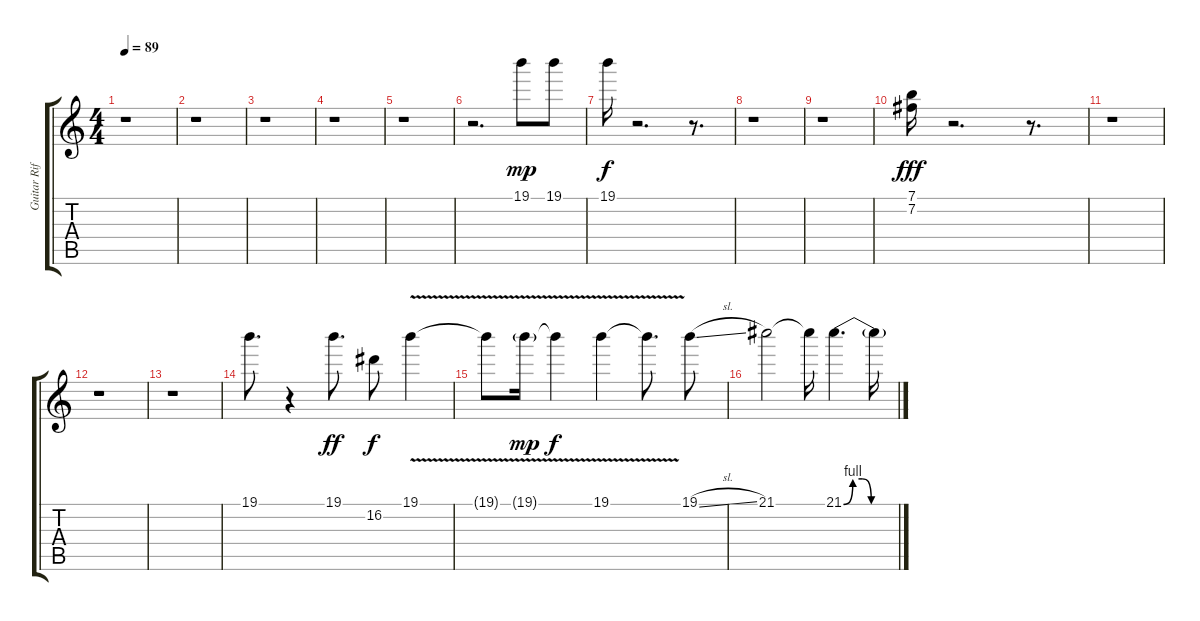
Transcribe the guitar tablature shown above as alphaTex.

\track ("Guitar Riff Solo" "Guitar Rif") {instrument overdrivenguitar}
\staff {score tabs}
\tuning (E4 B3 G3 D3 A2 E2) {hide}
\ts (4 4)
\tempo 89
\clef g2
\ks c
r.1{dy mf} |
r.1 |
r.1 |
r.1 |
r.1 |
r.2{d volume 16 balance 6 instrument overdrivenguitar} 19.1.8{dy mp} 19.1.8 |
19.1.16{dy f} r.2{d} r.8{d} |
r.1 |
r.1 |
(7.1 7.2).16{dy fff} r.2{d} r.8{d} |
r.1 |
r.1 |
r.1 |
19.1.8{d} r.4 19.1.8{d dy ff} 16.2.8{dy f} 19.1{v}.4 |
19.1{t}.8 19.1{v g}.16{dy mp} 19.1{t}.4{dy f} 19.1{v}.4 19.1{t}.8{d} 19.1{sl}.8 |
21.1.2 21.1{t}.16 21.1{be (custom 0 0 10 4 20 4 30 0 60 0)}.4{d} 21.1{t}.16
